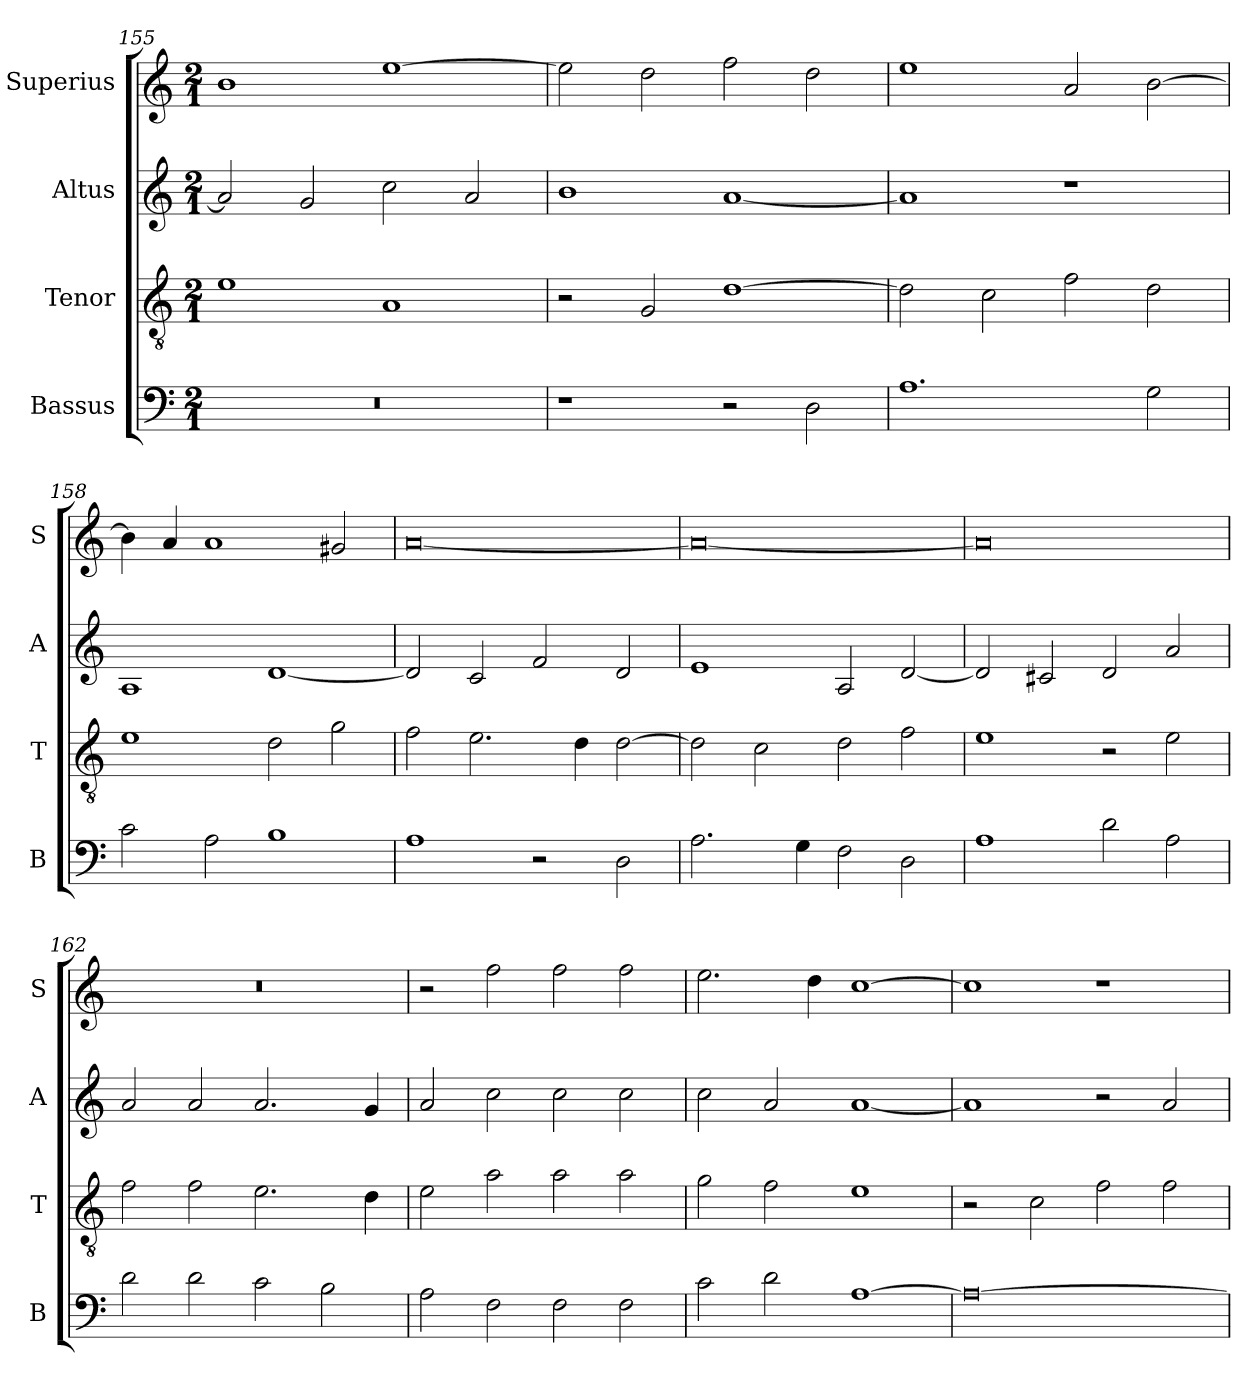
**kern	**kern	**kern	**kern
*part4	*part3	*part2	*part1
*staff4	*staff3	*staff2	*staff1
*I"Bassus	*I"Tenor	*I"Altus	*I"Superius
*I'B	*I'T	*I'A	*I'S
*clefF4	*clefGv2	*clefG2	*clefG2
*k[]	*k[]	*k[]	*k[]
*C:	*C:	*C:	*C:
*M2/1	*M2/1	*M2/1	*M2/1
=155	=155	=155	=155
0r	1e	2a]	1b
.	.	2g	.
.	1A	2cc	[1ee
.	.	2a	.
=156	=156	=156	=156
1r	2r	1b	2ee]
.	2G	.	2dd
2r	[1d	[1a	2ff
2D	.	.	2dd
=157	=157	=157	=157
1.A	2d]	1a]	1ee
.	2c	.	.
.	2f	1r	2a
2G	2d	.	[2b
=158	=158	=158	=158
2c	1e	1A	4b]
.	.	.	4a
2A	.	.	1a
1B	2d	[1d	.
.	2g	.	2g#X
=159	=159	=159	=159
1A	2f	2d]	[0a
.	2.e	2c	.
2r	.	2f	.
.	4d	.	.
2D	[2d	2d	.
=160	=160	=160	=160
2.A	2d]	1e	0a_
.	2c	.	.
4G	.	.	.
2F	2d	2A	.
2D	2f	[2d	.
=161	=161	=161	=161
1A	1e	2d]	0a]
.	.	2c#X	.
2d	2r	2d	.
2A	2e	2a	.
=162	=162	=162	=162
2d	2f	2a	0r
2d	2f	2a	.
2c	2.e	2.a	.
2B	.	.	.
.	4d	4g	.
=163	=163	=163	=163
2A	2e	2a	2r
2F	2a	2cc	2ff
2F	2a	2cc	2ff
2F	2a	2cc	2ff
=164	=164	=164	=164
2c	2g	2cc	2.ee
2d	2f	2a	.
.	.	.	4dd
[1A	1e	[1a	[1cc
=165	=165	=165	=165
0A_	2r	1a]	1cc]
.	2c	.	.
.	2f	2r	1r
.	2f	2a	.
=	=	=	=
*-	*-	*-	*-
